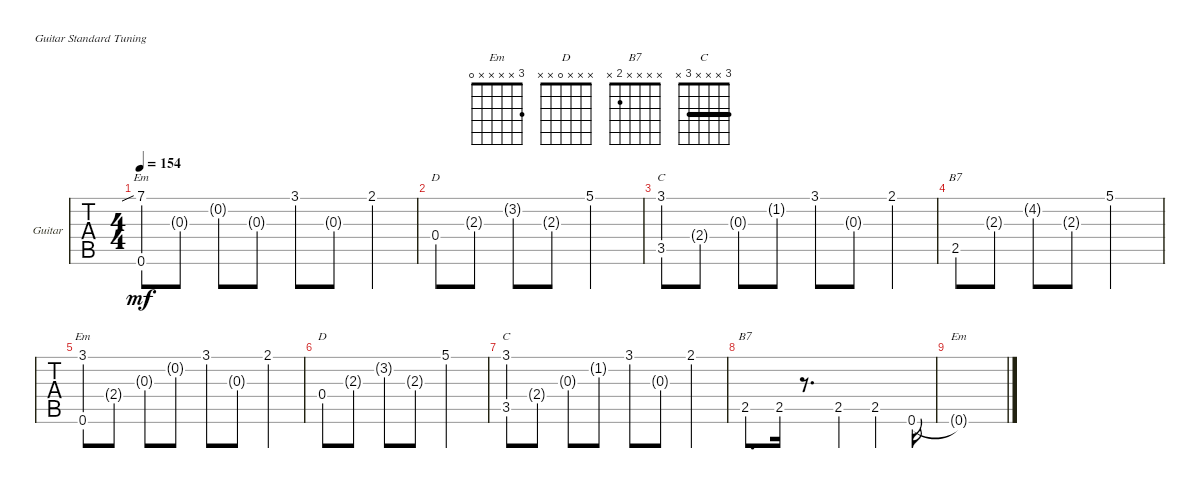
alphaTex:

\bracketExtendMode groupsimilarinstruments
\firstSystemTrackNameOrientation horizontal
\otherSystemsTrackNameOrientation horizontal
\track ("" "Guitar") {instrument acousticguitarsteel}
\staff {tabs}
\tuning (E4 B3 G3 D3 A2 E2)
\chord ("Em" x x x x x 0)
\chord ("D" x x x 0 x x)
\chord ("B7" x x x x 2 x)
\chord ("Em" 7 x x x x 6) {firstfret 7}
\chord ("C" 3 x x x 3 x) {barre 3}
\chord ("Em" 3 x x x x 0)
\ts (4 4)
\tempo 154
\clef g2
\ks c
(7.1{sib} 0.6).8{ch "Em" dy mf} 0.3{g}.8 0.2{g}.8 0.3{g}.8 3.1.8 0.3{g}.8 2.1.4 |
0.4.8{ch "D"} 2.3{g}.8 3.2{g}.8 2.3{g}.8 5.1.2 |
(3.1 3.5).8{ch "C"} 2.4{g}.8 0.3{g}.8 1.2{g}.8 3.1.8 0.3{g}.8 2.1.4 |
2.5.8{ch "B7"} 2.3{g}.8 4.2{g}.8 2.3{g}.8 5.1.2 |
(3.1 0.6).8{ch "Em"} 2.4{g}.8 0.3{g}.8 0.2{g}.8 3.1.8 0.3{g}.8 2.1.4 |
0.4.8{ch "D"} 2.3{g}.8 3.2{g}.8 2.3{g}.8 5.1.2 |
(3.1 3.5).8{ch "C"} 2.4{g}.8 0.3{g}.8 1.2{g}.8 3.1.8 0.3{g}.8 2.1.4 |
2.5.8{d ch "B7"} 2.5.16 r.8{d} 2.5.4 2.5.4 0.6.16 |
0.6{t}.1{ch "Em"}
